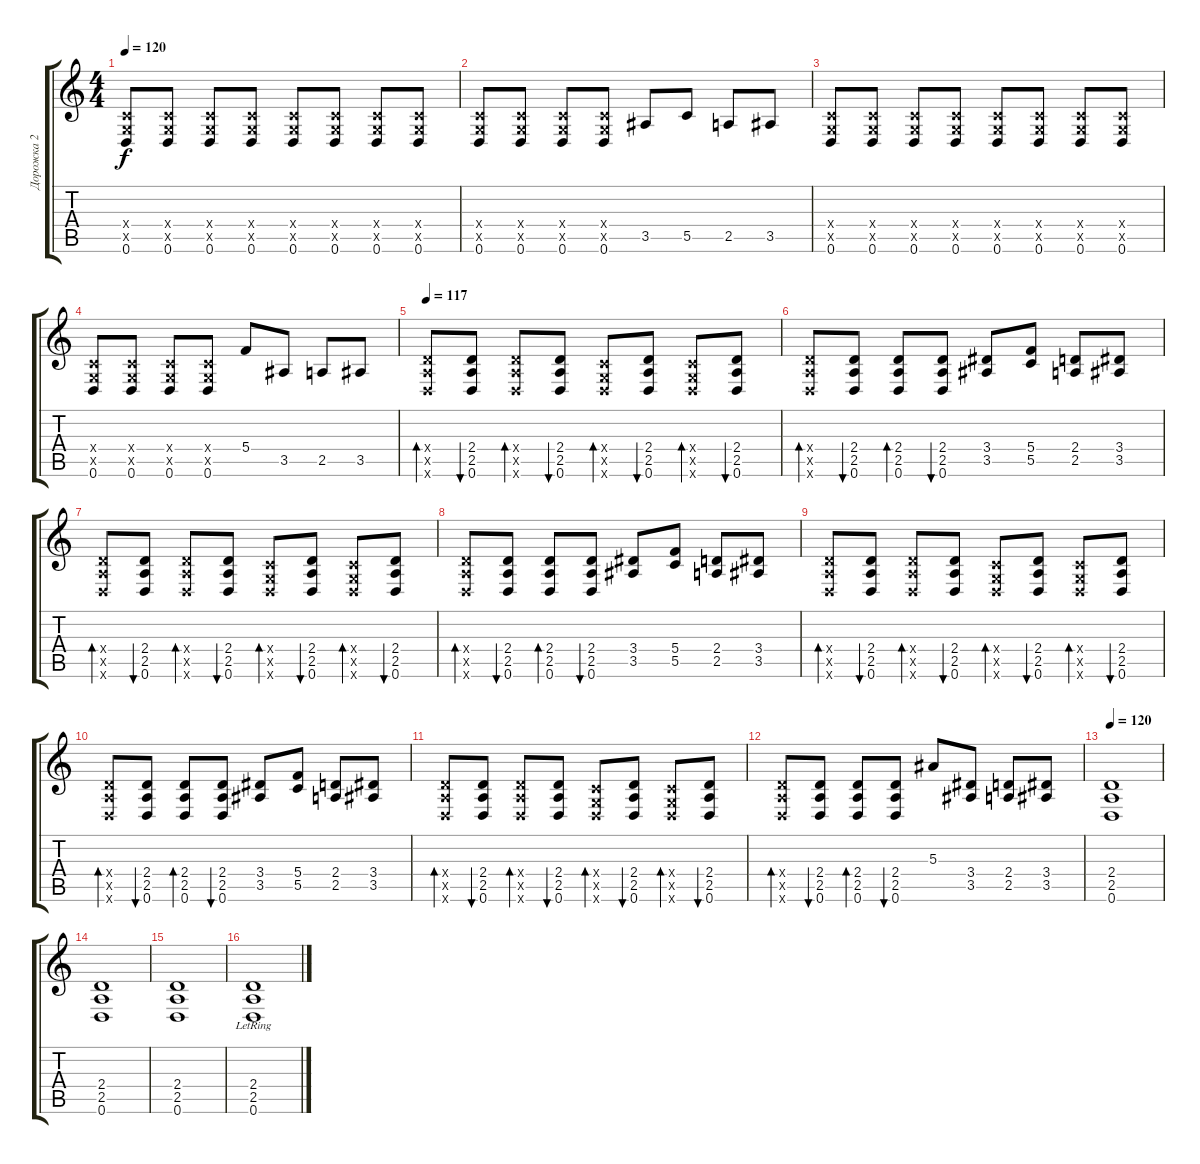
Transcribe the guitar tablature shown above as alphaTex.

\track ("Дорожка 2" "Дорожка 2") {instrument distortionguitar}
\staff {score tabs}
\tuning (D4 A3 F3 C3 G2 D2) {hide}
\ts (4 4)
\tempo 120
\clef g2
\ks c
(0.4{x} 0.5{x} 0.6).8{dy f} (0.4{x} 0.5{x} 0.6).8 (0.4{x} 0.5{x} 0.6).8 (0.4{x} 0.5{x} 0.6).8 (0.4{x} 0.5{x} 0.6).8 (0.4{x} 0.5{x} 0.6).8 (0.4{x} 0.5{x} 0.6).8 (0.4{x} 0.5{x} 0.6).8 |
(0.4{x} 0.5{x} 0.6).8 (0.4{x} 0.5{x} 0.6).8 (0.4{x} 0.5{x} 0.6).8 (0.4{x} 0.5{x} 0.6).8 3.5.8 5.5.8 2.5.8 3.5.8 |
(0.4{x} 0.5{x} 0.6).8 (0.4{x} 0.5{x} 0.6).8 (0.4{x} 0.5{x} 0.6).8 (0.4{x} 0.5{x} 0.6).8 (0.4{x} 0.5{x} 0.6).8 (0.4{x} 0.5{x} 0.6).8 (0.4{x} 0.5{x} 0.6).8 (0.4{x} 0.5{x} 0.6).8 |
(0.4{x} 0.5{x} 0.6).8 (0.4{x} 0.5{x} 0.6).8 (0.4{x} 0.5{x} 0.6).8 (0.4{x} 0.5{x} 0.6).8 5.4.8 3.5.8 2.5.8 3.5.8 |
\tempo 117
(2.4{x} 2.5{x} 0.6{x}).8{bd 120 volume 16} (2.4 2.5 0.6).8{bu 120} (2.4{x} 2.5{x} 0.6{x}).8{bd 120} (2.4 2.5 0.6).8{bu 120} (0.4{x} 0.5{x} 0.6{x}).8{bd 120} (2.4 2.5 0.6).8{bu 120} (0.4{x} 0.5{x} 0.6{x}).8{bd 120} (2.4 2.5 0.6).8{bu 120} |
(2.4{x} 2.5{x} 0.6{x}).8{bd 120} (2.4 2.5 0.6).8{bu 120} (2.4 2.5 0.6).8{bd 120} (2.4 2.5 0.6).8{bu 120} (3.4 3.5).8 (5.4 5.5).8 (2.4 2.5).8 (3.4 3.5).8 |
(2.4{x} 2.5{x} 0.6{x}).8{bd 120} (2.4 2.5 0.6).8{bu 120} (2.4{x} 2.5{x} 0.6{x}).8{bd 120} (2.4 2.5 0.6).8{bu 120} (0.4{x} 0.5{x} 0.6{x}).8{bd 120} (2.4 2.5 0.6).8{bu 120} (0.4{x} 0.5{x} 0.6{x}).8{bd 120} (2.4 2.5 0.6).8{bu 120} |
(2.4{x} 2.5{x} 0.6{x}).8{bd 120} (2.4 2.5 0.6).8{bu 120} (2.4 2.5 0.6).8{bd 120} (2.4 2.5 0.6).8{bu 120} (3.4 3.5).8 (5.4 5.5).8 (2.4 2.5).8 (3.4 3.5).8 |
(2.4{x} 2.5{x} 0.6{x}).8{bd 120} (2.4 2.5 0.6).8{bu 120} (2.4{x} 2.5{x} 0.6{x}).8{bd 120} (2.4 2.5 0.6).8{bu 120} (0.4{x} 0.5{x} 0.6{x}).8{bd 120} (2.4 2.5 0.6).8{bu 120} (0.4{x} 0.5{x} 0.6{x}).8{bd 120} (2.4 2.5 0.6).8{bu 120} |
(2.4{x} 2.5{x} 0.6{x}).8{bd 120} (2.4 2.5 0.6).8{bu 120} (2.4 2.5 0.6).8{bd 120} (2.4 2.5 0.6).8{bu 120} (3.4 3.5).8 (5.4 5.5).8 (2.4 2.5).8 (3.4 3.5).8 |
(2.4{x} 2.5{x} 0.6{x}).8{bd 120} (2.4 2.5 0.6).8{bu 120} (2.4{x} 2.5{x} 0.6{x}).8{bd 120} (2.4 2.5 0.6).8{bu 120} (0.4{x} 0.5{x} 0.6{x}).8{bd 120} (2.4 2.5 0.6).8{bu 120} (0.4{x} 0.5{x} 0.6{x}).8{bd 120} (2.4 2.5 0.6).8{bu 120} |
(2.4{x} 2.5{x} 0.6{x}).8{bd 120} (2.4 2.5 0.6).8{bu 120} (2.4 2.5 0.6).8{bd 120} (2.4 2.5 0.6).8{bu 120} 5.3.8 (3.4 3.5).8 (2.4 2.5).8 (3.4 3.5).8 |
\tempo 120
(2.4 2.5 0.6).1{volume 13} |
(2.4 2.5 0.6).1 |
(2.4 2.5 0.6).1 |
(2.4{lr} 2.5{lr} 0.6{lr}).1
